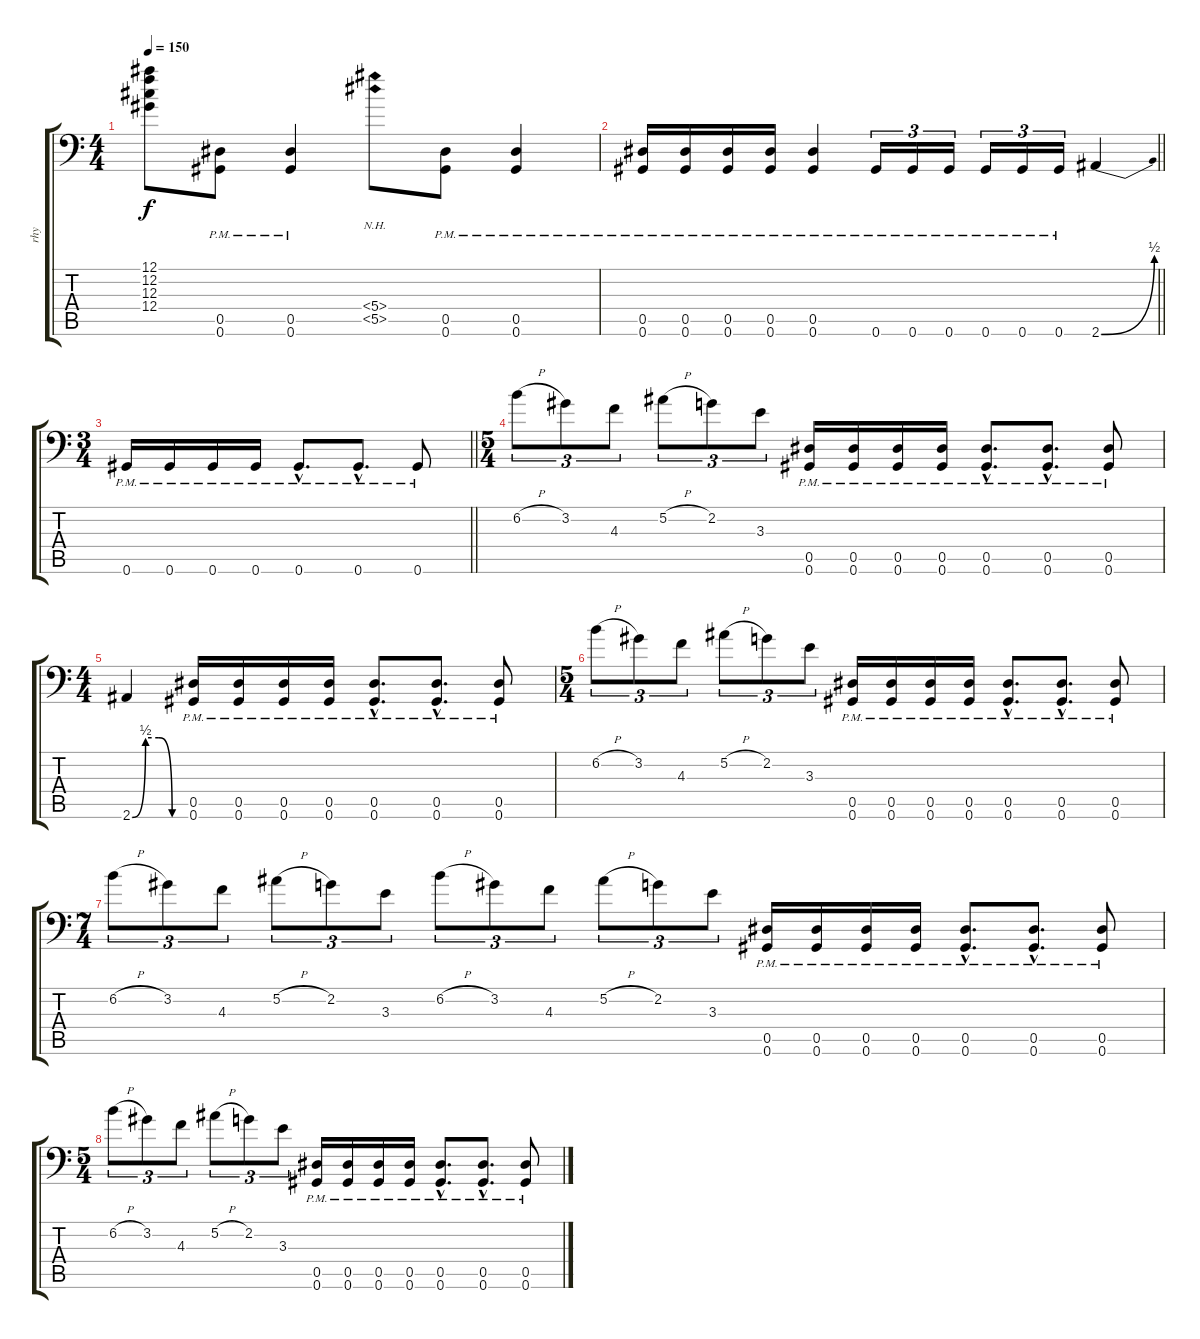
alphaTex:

\track ("rhy" "rhy") {instrument distortionguitar}
\staff {score tabs}
\tuning (Bb3 F3 Db3 Ab2 Eb2 Ab1) {hide}
\ts (4 4)
\tempo 150
\clef f4
\ks c
(12.1{t} 12.2{t} 12.3{t} 12.4{t}).8{dy f} (0.5{pm} 0.6{pm}).8 (0.5{pm} 0.6{pm}).4 (5.4{nh} 5.5{nh}).8 (0.5{pm} 0.6{pm}).8 (0.5{pm} 0.6{pm}).4 |
\barLineRight lightlight
(0.5{pm} 0.6{pm}).16 (0.5{pm} 0.6{pm}).16 (0.5{pm} 0.6{pm}).16 (0.5{pm} 0.6{pm}).16 (0.5{pm} 0.6{pm}).4 0.6{pm}.16{tu (3 2)} 0.6{pm}.16{tu (3 2)} 0.6{pm}.16{tu (3 2)} 0.6{pm}.16{tu (3 2)} 0.6{pm}.16{tu (3 2)} 0.6{pm}.16{tu (3 2)} 2.6{be (bend 0 0 60 2)}.4 |
\ts (3 4)
\section ("" "")
\barLineRight lightlight
0.6{pm}.16 0.6{pm}.16 0.6{pm}.16 0.6{pm}.16 0.6{hac pm}.8{d} 0.6{hac pm}.8{d} 0.6{pm}.8 |
\ts (5 4)
\section ("" "")
6.2{h}.8{tu (3 2)} 3.2.8{tu (3 2)} 4.3.8{tu (3 2)} 5.2{h}.8{tu (3 2)} 2.2.8{tu (3 2)} 3.3.8{tu (3 2)} (0.5{pm} 0.6{pm}).16 (0.5{pm} 0.6{pm}).16 (0.5{pm} 0.6{pm}).16 (0.5{pm} 0.6{pm}).16 (0.5{hac pm} 0.6{hac pm}).8{d} (0.5{hac pm} 0.6{hac pm}).8{d} (0.5{pm} 0.6{pm}).8 |
\ts (4 4)
2.6{be (custom 0 0 15 2 30 2 45 0 60 0)}.4 (0.5{pm} 0.6{pm}).16 (0.5{pm} 0.6{pm}).16 (0.5{pm} 0.6{pm}).16 (0.5{pm} 0.6{pm}).16 (0.5{hac pm} 0.6{hac pm}).8{d} (0.5{hac pm} 0.6{hac pm}).8{d} (0.5{pm} 0.6{pm}).8 |
\ts (5 4)
6.2{h}.8{tu (3 2)} 3.2.8{tu (3 2)} 4.3.8{tu (3 2)} 5.2{h}.8{tu (3 2)} 2.2.8{tu (3 2)} 3.3.8{tu (3 2)} (0.5{pm} 0.6{pm}).16 (0.5{pm} 0.6{pm}).16 (0.5{pm} 0.6{pm}).16 (0.5{pm} 0.6{pm}).16 (0.5{hac pm} 0.6{hac pm}).8{d} (0.5{hac pm} 0.6{hac pm}).8{d} (0.5{pm} 0.6{pm}).8 |
\ts (7 4)
6.2{h}.8{tu (3 2)} 3.2.8{tu (3 2)} 4.3.8{tu (3 2)} 5.2{h}.8{tu (3 2)} 2.2.8{tu (3 2)} 3.3.8{tu (3 2)} 6.2{h}.8{tu (3 2)} 3.2.8{tu (3 2)} 4.3.8{tu (3 2)} 5.2{h}.8{tu (3 2)} 2.2.8{tu (3 2)} 3.3.8{tu (3 2)} (0.5{pm} 0.6{pm}).16 (0.5{pm} 0.6{pm}).16 (0.5{pm} 0.6{pm}).16 (0.5{pm} 0.6{pm}).16 (0.5{hac pm} 0.6{hac pm}).8{d} (0.5{hac pm} 0.6{hac pm}).8{d} (0.5{pm} 0.6{pm}).8 |
\ts (5 4)
6.2{h}.8{tu (3 2)} 3.2.8{tu (3 2)} 4.3.8{tu (3 2)} 5.2{h}.8{tu (3 2)} 2.2.8{tu (3 2)} 3.3.8{tu (3 2)} (0.5{pm} 0.6{pm}).16 (0.5{pm} 0.6{pm}).16 (0.5{pm} 0.6{pm}).16 (0.5{pm} 0.6{pm}).16 (0.5{hac pm} 0.6{hac pm}).8{d} (0.5{hac pm} 0.6{hac pm}).8{d} (0.5{pm} 0.6{pm}).8
